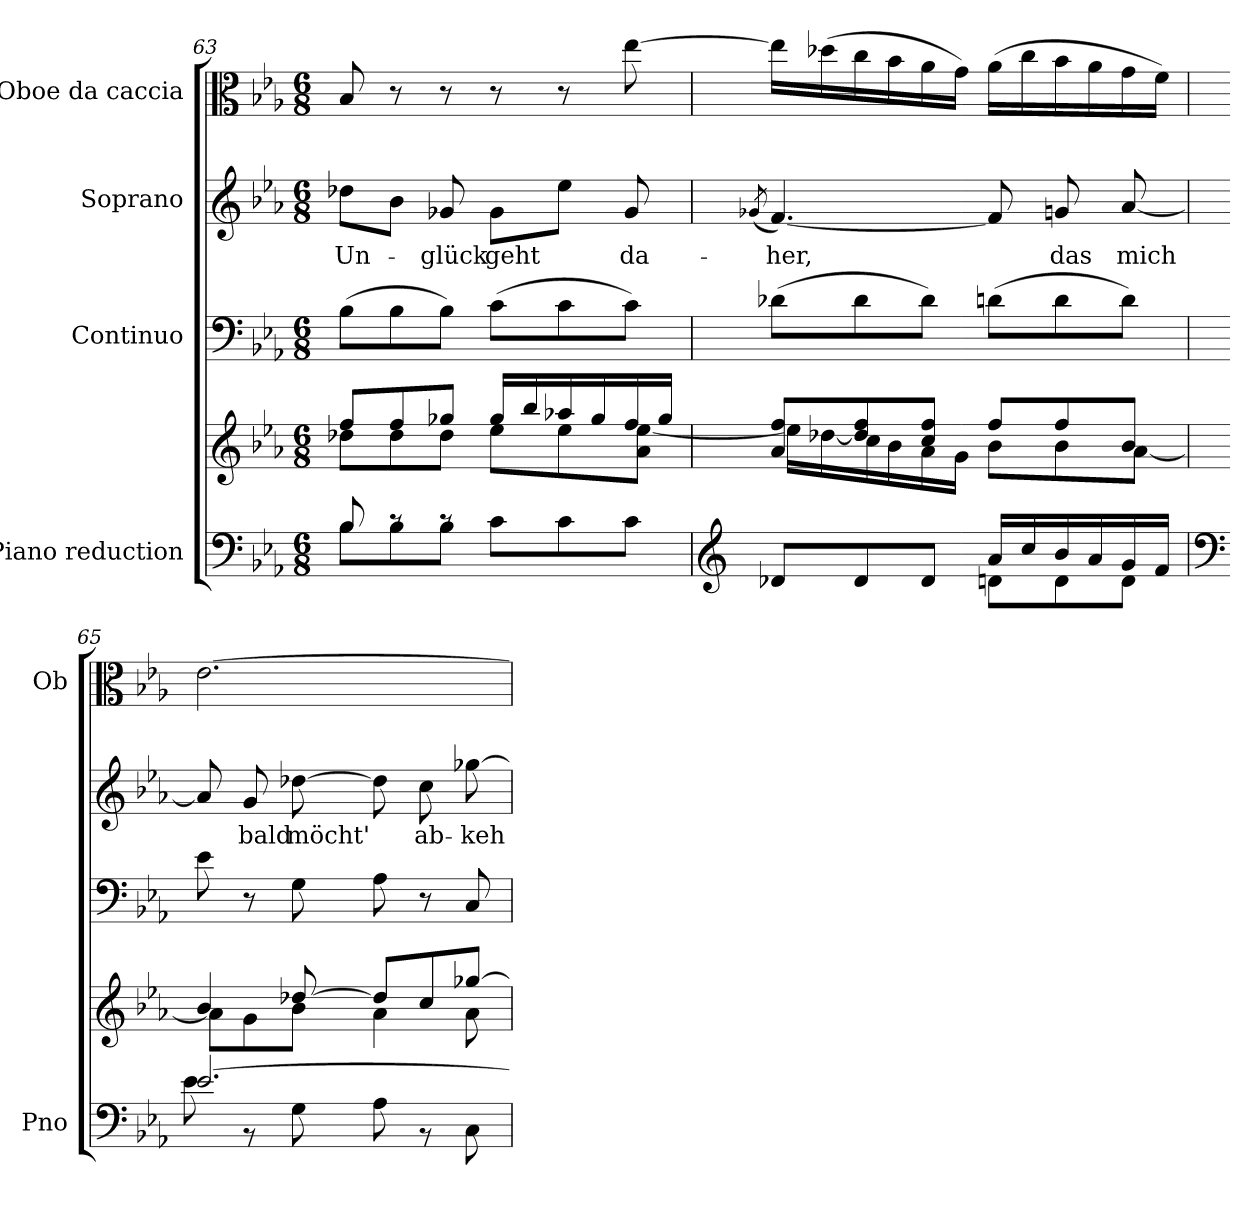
**kern	**kern	**kern	**kern	**text	**kern
*part4	*part4	*part3	*part2	*part2	*part1
*staff5	*staff4	*staff3	*staff2	*staff2	*staff1
*I"Piano reduction	*	*I"Continuo	*I"Soprano	*	*I"Oboe da caccia
*I'Pno	*	*	*	*	*I'Ob
*clefF4	*clefG2	*clefF4	*clefG2	*	*clefC3
*k[b-e-a-]	*k[b-e-a-]	*k[b-e-a-]	*k[b-e-a-]	*	*k[b-e-a-]
*M6/8	*M6/8	*M6/8	*M6/8	*	*M6/8
=63	=63	=63	=63	=63	=63
*^	*^	*	*	*	*
!	!	!	!	!	!	!LO:LY:b	!
8B-/	8B-\L	8ff/L	8dd-X\L	(>8B-\L	8dd-X\L	Un-	8B-/
8rc	8B-\	8ff/	8dd-\	8B-\	8b-\J	.	8r
!	!	!	!	!	!	!LO:LY:b	!
8rc	8B-\J	8gg-X/J	8dd-\J	8B-\J)	8g-X/	-glück	8r
!	!	!	!	!	!	!LO:LY:b	!
4.ryy	8c\L	16gg-/LL	8ee-\L	(>8c\L	8g-\L	geht	8r
.	.	16bb-/	.	.	.	.	.
.	8c\	16aa-X/	8ee-\	8c\	8ee-\J	.	8r
.	.	16gg-/	.	.	.	.	.
!	!	!	!	!	!	!LO:LY:b	!
.	8c\J	16ff/	8a-\ [8ee-\J	8c\J)	8g-/	da-	[8ee-\
.	.	16gg-/JJ	.	.	.	.	.
=64	=64	=64	=64	=64	=64	=64	=64
*clefG2	*	*	*	*	*	*	*
.	.	.	.	.	(<8qg-X/	.	.
!	!	!	!	!	!	!LO:LY:b	!
8d-X/L	4.ryy	8a-/ 8ff/L	16ee-\LL]	(>8d-X\L	[4.f/)	-her,	16ee-\LL]
.	.	.	[16dd-X\	.	.	.	(>16dd-X\
8d-/	.	8dd-/] 8ff/	16cc\	8d-\	.	.	16cc\
.	.	.	16b-\	.	.	.	16b-\
8d-/J	.	8cc/ 8ff/J	16a-\	8d-\J)	.	.	16a-\
.	.	.	16g\JJ	.	.	.	16g\JJ)
16a-/LL	8dn\L	8ff/L	8b-\L	(>8dn\L	8f/]	.	(>16a-\LL
16cc/	.	.	.	.	.	.	16cc\
!	!	!	!	!	!	!LO:LY:b	!
16b-/	8d\	8ff/	8b-\	8d\	8gn/	das	16b-\
16a-/	.	.	.	.	.	.	16a-\
!	!	!	!	!	!	!LO:LY:b	!
16g/	8d\J	8b-/J	[8a-\J	8d\J)	[8a-/	mich	16g\
16f/JJ	.	.	.	.	.	.	16f\JJ)
!!LO:PB:g=z
=65	=65	=65	=65	=65	=65	=65	=65
*clefF4	*	*	*	*	*	*	*
[2.e-/	8e-\	4b-/	8a-\L]	8e-\	8a-/]	.	[2.e-\
!	!	!	!	!	!	!LO:LY:b	!
.	8r	.	8g\	8r	8g/	bald	.
!	!	!	!	!	!	!LO:LY:b	!
.	8G\	[8dd-X/	8b-\J	8G\	[8dd-X\	möcht'	.
.	8A-\	8dd-/L]	4a-\	8A-\	8dd-\]	.	.
!	!	!	!	!	!	!LO:LY:b	!
.	8r	8cc/	.	8r	8cc\	ab-	.
!	!	!	!	!	!	!LO:LY:b	!
.	8C\	[8gg-X/J	8a-\	8C/	[8gg-X\	-keh-	.
*v	*v	*	*	*	*	*	*
*	*v	*v	*	*	*	*
=	=	=	=	=	=
*-	*-	*-	*-	*-	*-
